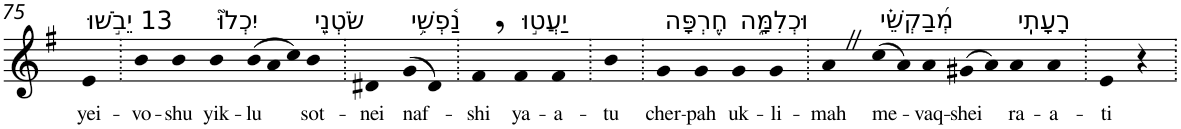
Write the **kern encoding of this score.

**kern	**text
*part1	*part1
*staff1	*staff1
*I"Piano	*
*I'Pno	*
!!LO:PB:g=z
*clefG2	*
*k[f#]	*
*G:	*
=75	=75
!LO:TX:a:t=13 יֵבֹ֣שׁוּ	!
!	!LO:LY:b
4e	yei-
=76.	=76.
!	!LO:LY:b
4b	-vo-
!	!LO:LY:b
4b	-shu
!LO:TX:a:t=יִכְלוּ֮	!
!	!LO:LY:b
4b	yik-
*Xtuplet	*
!	!LO:LY:b
(>12b	-lu
12a	.
12cc)	.
!LO:TX:a:t=שֹׂטְנֵ֪י	!
!	!LO:LY:b
4b	sot-
=77.	=77.
!	!LO:LY:b
4d#X	-nei
!LO:TX:a:t=נַ֫פְשִׁ֥י	!
!	!LO:LY:b
(>8g	naf-
8d#)	.
=78.	=78.
!	!LO:LY:b
4f#,	-shi
!LO:TX:a:t=יַעֲט֣וּ	!
!	!LO:LY:b
4f#	ya-
!	!LO:LY:b
4f#	-a-
=79.	=79.
!	!LO:LY:b
4b	-tu
=80.	=80.
!LO:TX:a:t=חֶ֭רְפָּה	!
!	!LO:LY:b
4g	cher-
!	!LO:LY:b
4g	-pah
!LO:TX:a:t=וּכְלִמָּ֑ה	!
!	!LO:LY:b
4g	uk-
!	!LO:LY:b
4g	-li-
=81.	=81.
!	!LO:LY:b
4aZ	-mah
!LO:TX:a:t=מְ֝בַקְשֵׁ֗י	!
!	!LO:LY:b
(>8cc	me-
8a)	.
!	!LO:LY:b
4a	-vaq-
!	!LO:LY:b
(>8g#X	-shei
8a)	.
!LO:TX:a:t=רָעָתִֽי	!
!	!LO:LY:b
4a	ra-
!	!LO:LY:b
4a	-a-
=82.	=82.
!	!LO:LY:b
4e	-ti
4r	.
=.	=.
*-	*-
